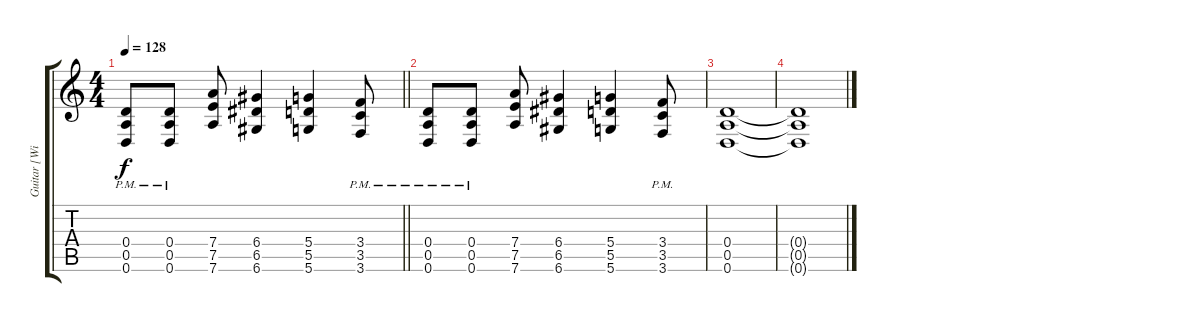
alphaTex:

\track ("Guitar [Willie Adler]" "Guitar [Wi") {instrument overdrivenguitar}
\staff {score tabs}
\tuning (E4 B3 G3 D3 A2 D2) {hide}
\ts (4 4)
\tempo 128
\clef g2
\barLineRight lightlight
\ks c
(0.4{pm} 0.5{pm} 0.6{pm}).8{dy f} (0.4{pm} 0.5{pm} 0.6{pm}).8 (7.4 7.5 7.6).8 (6.4 6.5 6.6).4 (5.4 5.5 5.6).4 (3.4{pm} 3.5{pm} 3.6{pm}).8 |
(0.4{pm} 0.5{pm} 0.6{pm}).8 (0.4{pm} 0.5{pm} 0.6{pm}).8 (7.4 7.5 7.6).8 (6.4 6.5 6.6).4 (5.4 5.5 5.6).4 (3.4{pm} 3.5{pm} 3.6{pm}).8 |
(0.4 0.5 0.6).1 |
(0.4{t} 0.5{t} 0.6{t}).1
